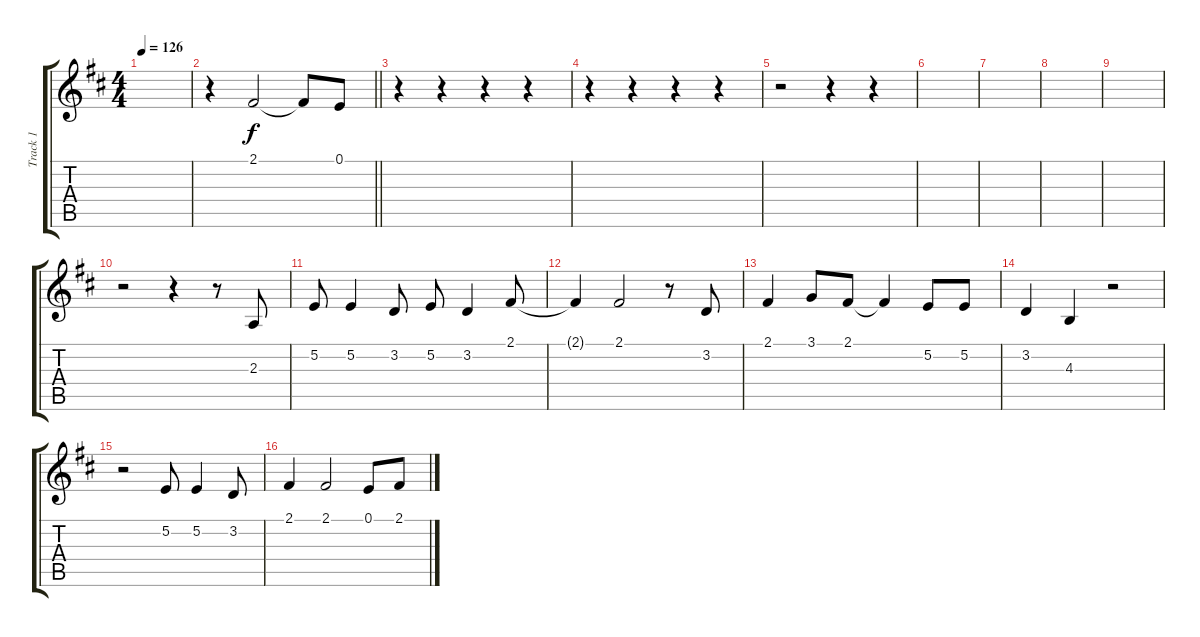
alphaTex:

\track ("Track 1" "Track 1") {instrument tenorsax}
\staff {score tabs}
\tuning (E4 B3 G3 D3 A2 E2) {hide}
\ts (4 4)
\tempo 126
\clef g2
\ks d
|
\barLineRight lightlight
r.4 2.1.2 2.1{t}.8 0.1.8 |
r.4 r.4 r.4 r.4 |
r.4 r.4 r.4 r.4 |
r.2 r.4 r.4 |
|
|
|
|
r.2 r.4 r.8 2.3.8 |
5.2.8 5.2.4 3.2.8 5.2.8 3.2.4 2.1.8 |
2.1{t}.4 2.1.2 r.8 3.2.8 |
2.1.4 3.1.8 2.1.8 2.1{t}.4 5.2.8 5.2.8 |
3.2.4 4.3.4 r.2 |
r.2 5.2.8 5.2.4 3.2.8 |
2.1.4 2.1.2 0.1.8 2.1.8
